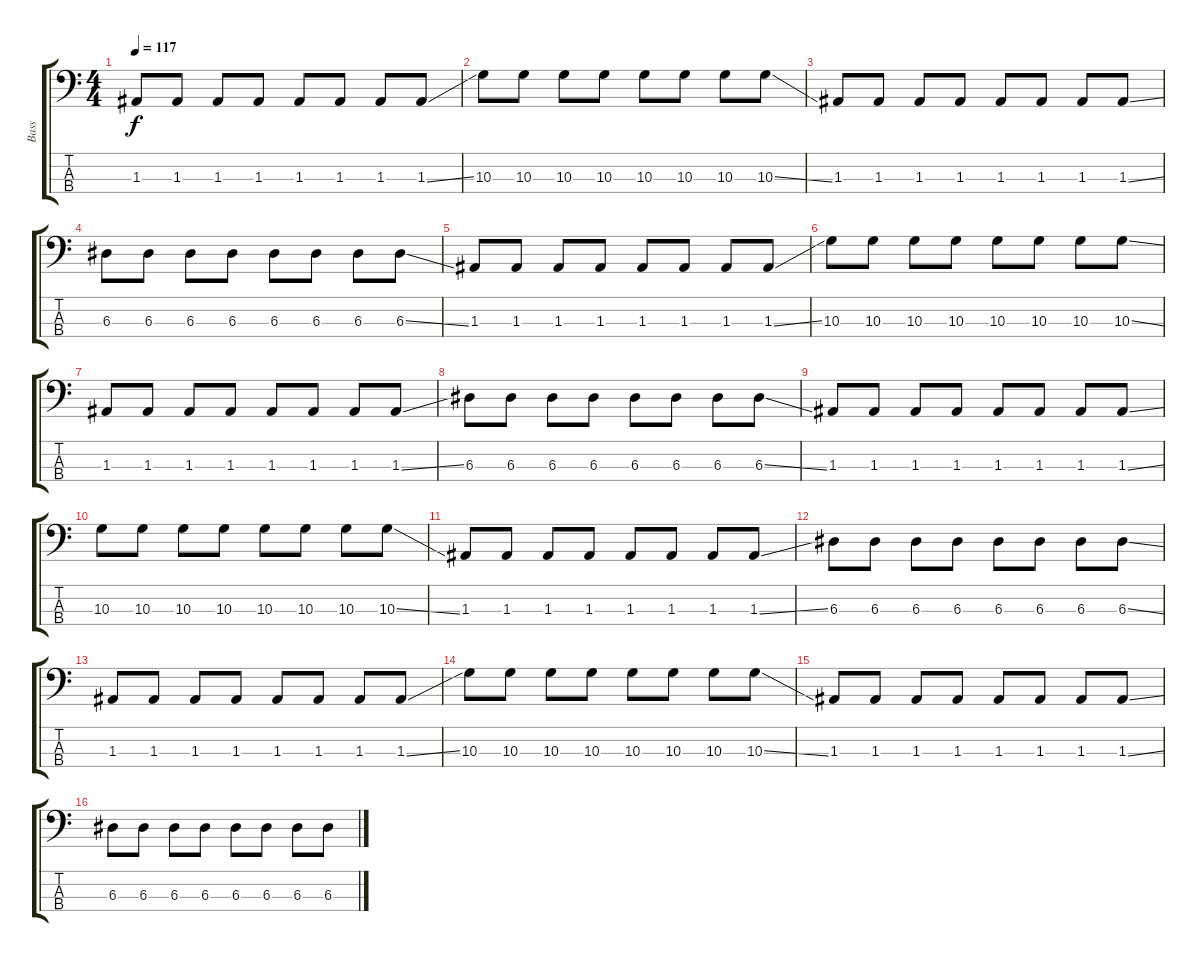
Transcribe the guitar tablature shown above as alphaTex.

\track ("Bass" "Bass") {instrument electricbassfinger}
\staff {score tabs}
\tuning (G2 D2 A1 E1) {hide}
\ts (4 4)
\tempo 117
\clef f4
\ks c
1.3.8{dy f volume 16} 1.3.8 1.3.8 1.3.8 1.3.8 1.3.8 1.3.8 1.3{ss}.8 |
10.3.8 10.3.8 10.3.8 10.3.8 10.3.8 10.3.8 10.3.8 10.3{ss}.8 |
1.3.8 1.3.8 1.3.8 1.3.8 1.3.8 1.3.8 1.3.8 1.3{ss}.8 |
6.3.8 6.3.8 6.3.8 6.3.8 6.3.8 6.3.8 6.3.8 6.3{ss}.8 |
1.3.8 1.3.8 1.3.8 1.3.8 1.3.8 1.3.8 1.3.8 1.3{ss}.8 |
10.3.8 10.3.8 10.3.8 10.3.8 10.3.8 10.3.8 10.3.8 10.3{ss}.8 |
1.3.8 1.3.8 1.3.8 1.3.8 1.3.8 1.3.8 1.3.8 1.3{ss}.8 |
6.3.8 6.3.8 6.3.8 6.3.8 6.3.8 6.3.8 6.3.8 6.3{ss}.8 |
1.3.8 1.3.8 1.3.8 1.3.8 1.3.8 1.3.8 1.3.8 1.3{ss}.8 |
10.3.8 10.3.8 10.3.8 10.3.8 10.3.8 10.3.8 10.3.8 10.3{ss}.8 |
1.3.8 1.3.8 1.3.8 1.3.8 1.3.8 1.3.8 1.3.8 1.3{ss}.8 |
6.3.8 6.3.8 6.3.8 6.3.8 6.3.8 6.3.8 6.3.8 6.3{ss}.8 |
1.3.8 1.3.8 1.3.8 1.3.8 1.3.8 1.3.8 1.3.8 1.3{ss}.8 |
10.3.8 10.3.8 10.3.8 10.3.8 10.3.8 10.3.8 10.3.8 10.3{ss}.8 |
1.3.8 1.3.8 1.3.8 1.3.8 1.3.8 1.3.8 1.3.8 1.3{ss}.8 |
6.3.8 6.3.8 6.3.8 6.3.8 6.3.8 6.3.8 6.3.8 6.3{ss}.8
